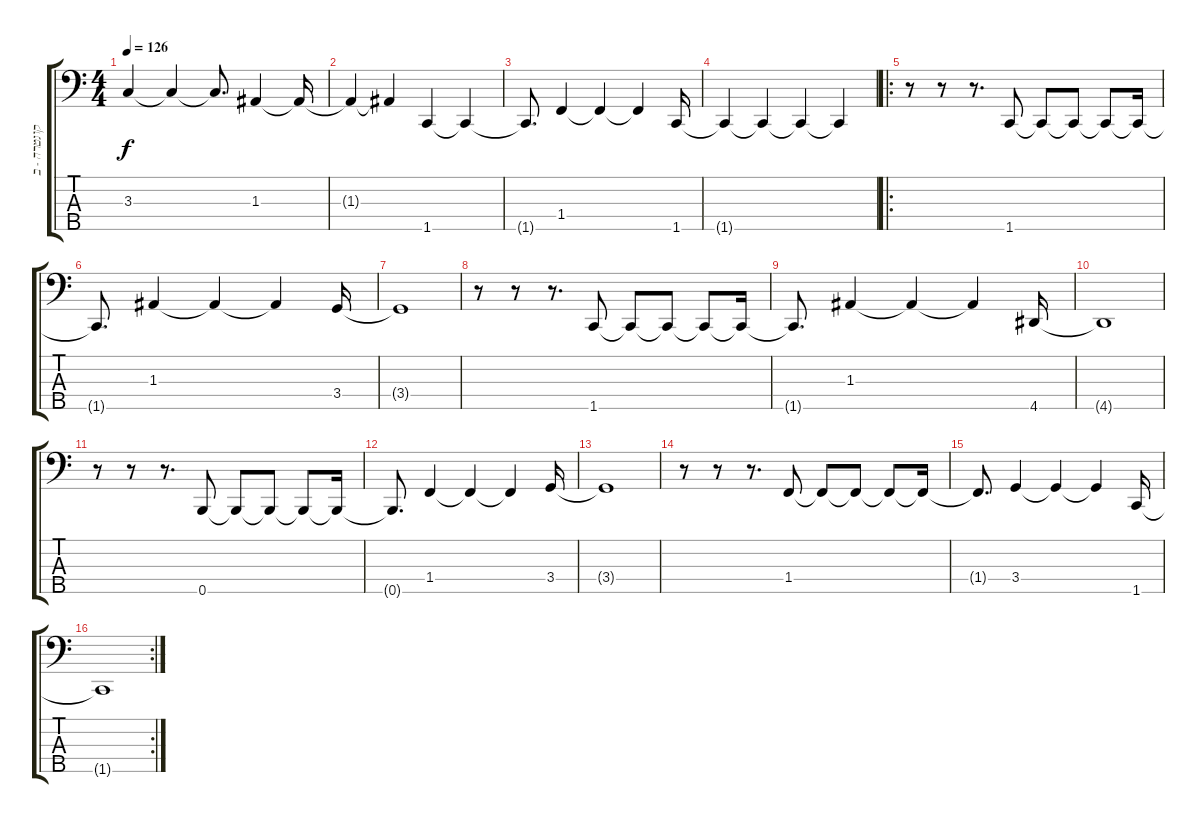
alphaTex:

\track ("קונטרה - בס" "קונטרה - ב") {instrument acousticbass}
\staff {score tabs}
\tuning (G2 D2 A1 E1 B0) {hide}
\ts (4 4)
\tempo 126
\clef f4
\ks c
3.3{t}.4{dy f} 3.3{t}.4 3.3{t}.8{d} 1.3.4 1.3{t}.16 |
1.3{t}.4 1.3{t}.4 1.5.4 1.5{t}.4 |
1.5{t}.8{d} 1.4.4 1.4{t}.4 1.4{t}.4 1.5.16 |
1.5{t}.4 1.5{t}.4 1.5{t}.4 1.5{t}.4 |
\ro
r.8 r.8 r.8{d} 1.5.8 1.5{t}.8 1.5{t}.8 1.5{t}.8 1.5{t}.16 |
1.5{t}.8{d} 1.3.4 1.3{t}.4 1.3{t}.4 3.4.16 |
3.4{t}.1 |
r.8 r.8 r.8{d} 1.5.8 1.5{t}.8 1.5{t}.8 1.5{t}.8 1.5{t}.16 |
1.5{t}.8{d} 1.3.4 1.3{t}.4 1.3{t}.4 4.5.16 |
4.5{t}.1 |
r.8 r.8 r.8{d} 0.5.8 0.5{t}.8 0.5{t}.8 0.5{t}.8 0.5{t}.16 |
0.5{t}.8{d} 1.4.4 1.4{t}.4 1.4{t}.4 3.4.16 |
3.4{t}.1 |
r.8 r.8 r.8{d} 1.4.8 1.4{t}.8 1.4{t}.8 1.4{t}.8 1.4{t}.16 |
1.4{t}.8{d} 3.4.4 3.4{t}.4 3.4{t}.4 1.5.16 |
\rc 2
1.5{t}.1
